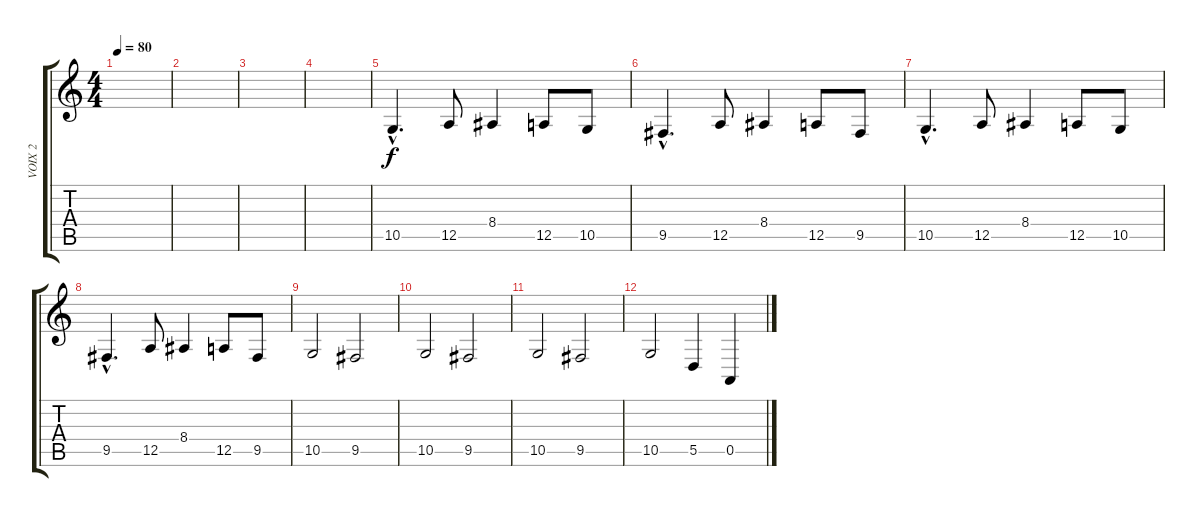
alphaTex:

\track ("VOIX 2" "VOIX 2") {instrument violin}
\staff {score tabs}
\tuning (E4 B3 G3 D3 A2 D2) {hide}
\ts (4 4)
\tempo 80
\clef g2
\ks c
|
|
|
|
10.5{hac}.4{d} 12.5.8 8.4.4 12.5.8 10.5.8 |
9.5{hac}.4{d} 12.5.8 8.4.4 12.5.8 9.5.8 |
10.5{hac}.4{d} 12.5.8 8.4.4 12.5.8 10.5.8 |
9.5{hac}.4{d} 12.5.8 8.4.4 12.5.8 9.5.8 |
10.5.2 9.5.2 |
10.5.2 9.5.2 |
10.5.2 9.5.2 |
10.5.2 5.5.4 0.5.4
